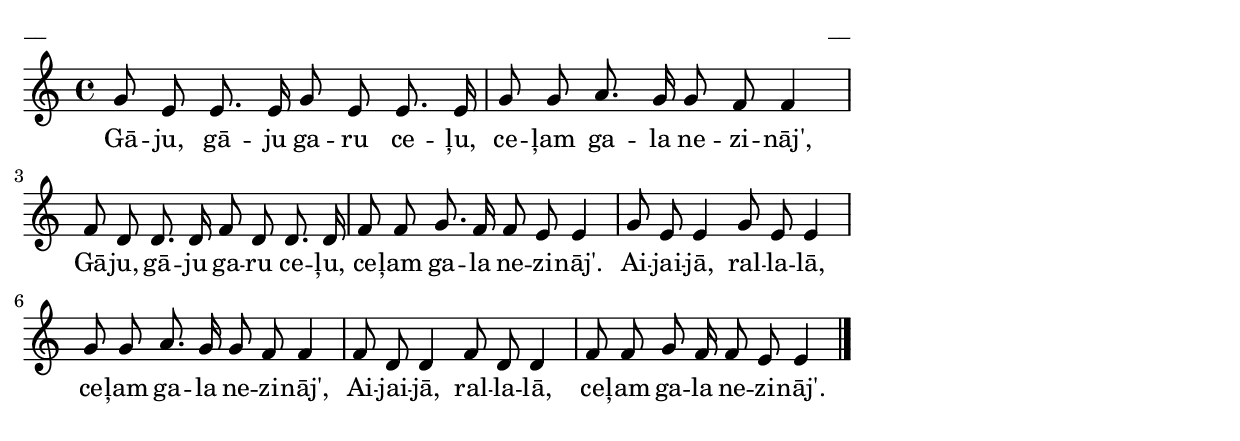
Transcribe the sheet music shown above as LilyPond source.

\version "2.13.16"
%\header {
%    title = "Gāju, gāju, garu ceļu"; "Spēka dziesmas", p. 10
%}
\paper {
line-width = 14\cm
left-margin = 0.4\cm
between-system-padding = 0.1\cm
between-system-space = 0.1\cm
}
\layout {
indent = #0
ragged-last = ##f
}

voiceA = \relative c' {
\clef "treble"
\key c \major
\time 4/4
g'8 e e8. e16 g8 e e8. e16 | g8 g a8. g16 g8 f f4 | 
f8 d d8. d16 f8 d d8. d16 | f8 f g8. f16 f8 e e4 |
g8 e e4 g8 e e4 | g8 g a8. g16 g8 f f4 | 
f8 d d4 f8 d d4 | f8 f g8 f16 f8 e e4
\bar "|." 
}

lyricA = \lyricmode {
Gā -- ju, gā -- ju ga -- ru ce -- ļu, ce -- ļam ga -- la ne -- zi -- nāj', 
Gā -- ju, gā -- ju ga -- ru ce -- ļu, ce -- ļam ga -- la ne -- zi -- nāj'. 
Ai -- jai -- jā, ral -- la -- lā, ce -- ļam ga -- la ne -- zi -- nāj', 
Ai -- jai -- jā, ral -- la -- lā, ce -- ļam ga -- la ne -- zi -- nāj'.
} 

fullScore = <<
\new Staff {
<<
\new Voice = "voiceA" { \oneVoice \autoBeamOff \voiceA }
\lyricsto "voiceA" \new Lyrics \lyricA
>>
}
>>

\score {
\fullScore
\header { piece = "__" opus = "__" }
}
\markup { \with-color #(x11-color 'white) \sans \smaller "__" }
\score {
\unfoldRepeats
\fullScore
\midi {
\context { \Staff \remove "Staff_performer" }
\context { \Voice \consists "Staff_performer" }
}
}


